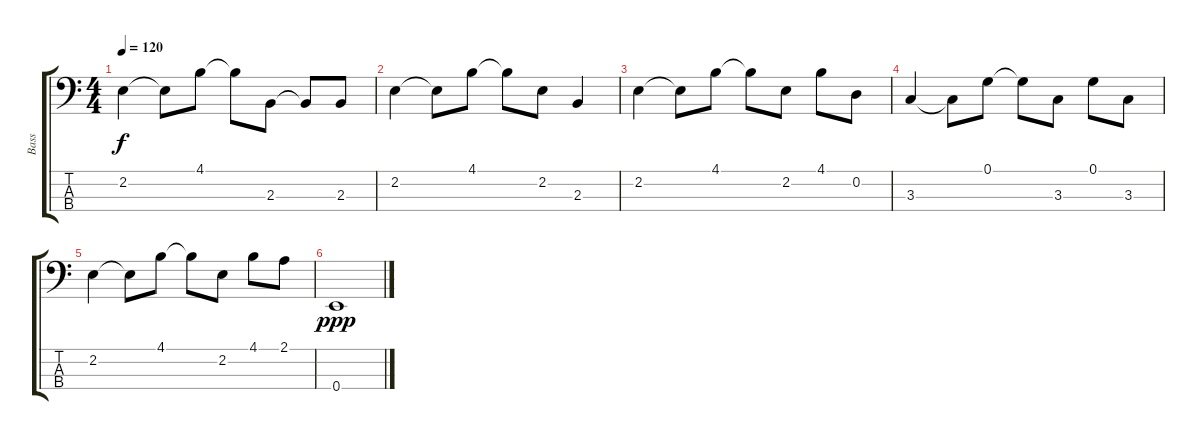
\track ("Bass" "Bass") {instrument electricbasspick}
\staff {score tabs}
\tuning (G2 D2 A1 E1) {hide}
\ts (4 4)
\tempo 120
\clef f4
\ks c
2.2.4{dy f} 2.2{t}.8 4.1.8 4.1{t}.8 2.3.8 2.3{t}.8 2.3.8 |
2.2.4 2.2{t}.8 4.1.8 4.1{t}.8 2.2.8 2.3.4 |
2.2.4 2.2{t}.8 4.1.8 4.1{t}.8 2.2.8 4.1.8 0.2.8 |
3.3.4 3.3{t}.8 0.1.8 0.1{t}.8 3.3.8 0.1.8 3.3.8 |
2.2.4 2.2{t}.8 4.1.8 4.1{t}.8 2.2.8 4.1.8 2.1.8 |
0.4.1{dy ppp}
